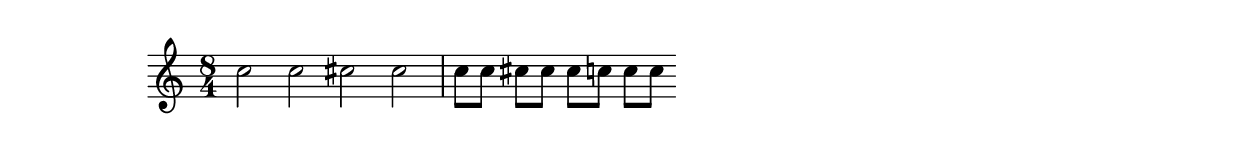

\version "2.3.22"

\header {
texidoc = "Accidentals sticking out to the left
of a note will take a little more space, but only if the spacing is tight." 
}

\score {  \relative c'' {
    \time 8/4
    c2 c2 cis2 cis2 |
    c8 c8 cis8 cis8 cis c c c]
}
\layout { raggedright = ##t}

}


